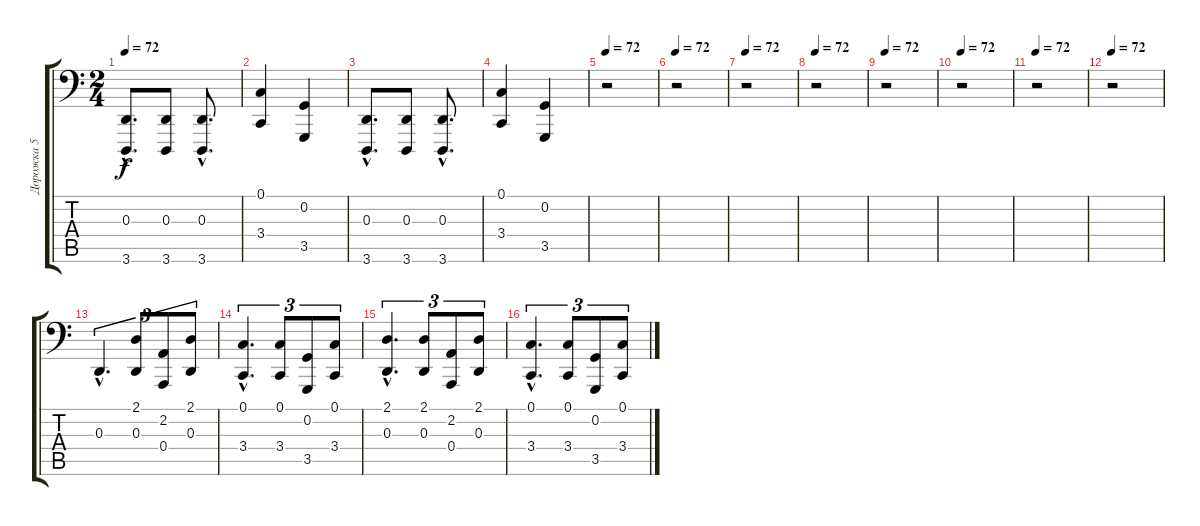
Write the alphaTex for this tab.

\track ("Дорожка 5" "Дорожка 5") {instrument electricgrandpiano}
\staff {score tabs}
\tuning (C3 G2 D2 A1 E1 B0) {hide}
\ts (2 4)
\tempo 72
\clef f4
\ks c
(0.3{hac} 3.6{hac}).8{d dy f} (0.3 3.6).8 (0.3{hac} 3.6{hac}).8{d} |
(0.1 3.4).4 (0.2 3.5).4 |
(0.3{hac} 3.6{hac}).8{d} (0.3 3.6).8 (0.3{hac} 3.6{hac}).8{d} |
(0.1 3.4).4 (0.2 3.5).4 |
\tempo 72
r.2 |
\tempo 72
r.2 |
\tempo 72
r.2 |
\tempo 72
r.2 |
\tempo 72
r.2 |
\tempo 72
r.2 |
\tempo 72
r.2 |
\tempo 72
r.2 |
0.3{hac}.4{d tu (3 2)} (2.1 0.3).8{tu (3 2)} (2.2 0.4).8{tu (3 2)} (2.1 0.3).8{tu (3 2)} |
(0.1{hac} 3.4{hac}).4{d tu (3 2)} (0.1 3.4).8{tu (3 2)} (0.2 3.5).8{tu (3 2)} (0.1 3.4).8{tu (3 2)} |
(2.1{hac} 0.3{hac}).4{d tu (3 2)} (2.1 0.3).8{tu (3 2)} (2.2 0.4).8{tu (3 2)} (2.1 0.3).8{tu (3 2)} |
(0.1{hac} 3.4{hac}).4{d tu (3 2)} (0.1 3.4).8{tu (3 2)} (0.2 3.5).8{tu (3 2)} (0.1 3.4).8{tu (3 2)}
